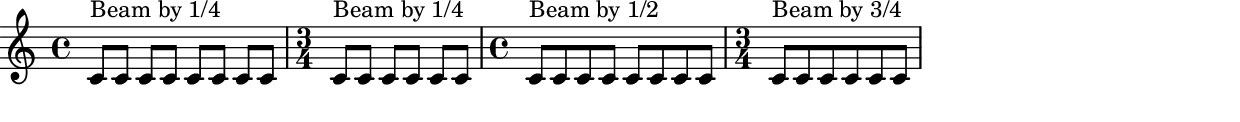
%% Generated by lilypond-book.py
%% Options: [exampleindent=10.16\mm,indent=0\mm,line-width=160\mm]
\include "lilypond-book-preamble.ly"


% ****************************************************************
% Start cut-&-pastable-section
% ****************************************************************



\paper {
  indent = 0\mm
  line-width = 160\mm
  % offset the left padding, also add 1mm as lilypond creates cropped
  % images with a little space on the right
  line-width = #(- line-width (* mm  3.000000) (* mm 1))
}

\layout {
  
}





% ****************************************************************
% ly snippet:
% ****************************************************************
\sourcefilename "/home/gub/gub/target/linux-x86/src/lilypond-git.sv.gnu.org--lilypond.git-release-unstable/input/regression/multiple-time-sig-settings.ly"
\sourcefileline 0
\version "2.16.0"

\header {
  texidoc = "
Multiple overrides to the default time signature settings can be
added.  In this example, notes should be beamed as indicated
by the markups.
"
}

\new Staff{
  \relative c' {
    \overrideTimeSignatureSettings
      #'(4 . 4)  % time signature fraction
      #'(1 . 4)  % base moment fraction
      #'(1 1 1 1)    % beatStructure
      #'()       % beamExceptions
    \overrideTimeSignatureSettings
      #'(3 . 4)  % time signature fraction
      #'(1 . 4)  % base moment fraction
      #'(1 1 1)    % beatStructure
      #'()       % beamExceptions
    \time 4/4
    c8^\markup {"Beam by 1/4"} c c c c c c c |
    \time 3/4
    c8^\markup {"Beam by 1/4"} c c c c c |
    \revertTimeSignatureSettings #'(4 . 4)
    \revertTimeSignatureSettings #'(3 . 4)
    \time 4/4
    c8^\markup {"Beam by 1/2"} c c c c c c c |
    \time 3/4
    c8^\markup {"Beam by 3/4"} c c c c c |
  }
}



% ****************************************************************
% end ly snippet
% ****************************************************************
